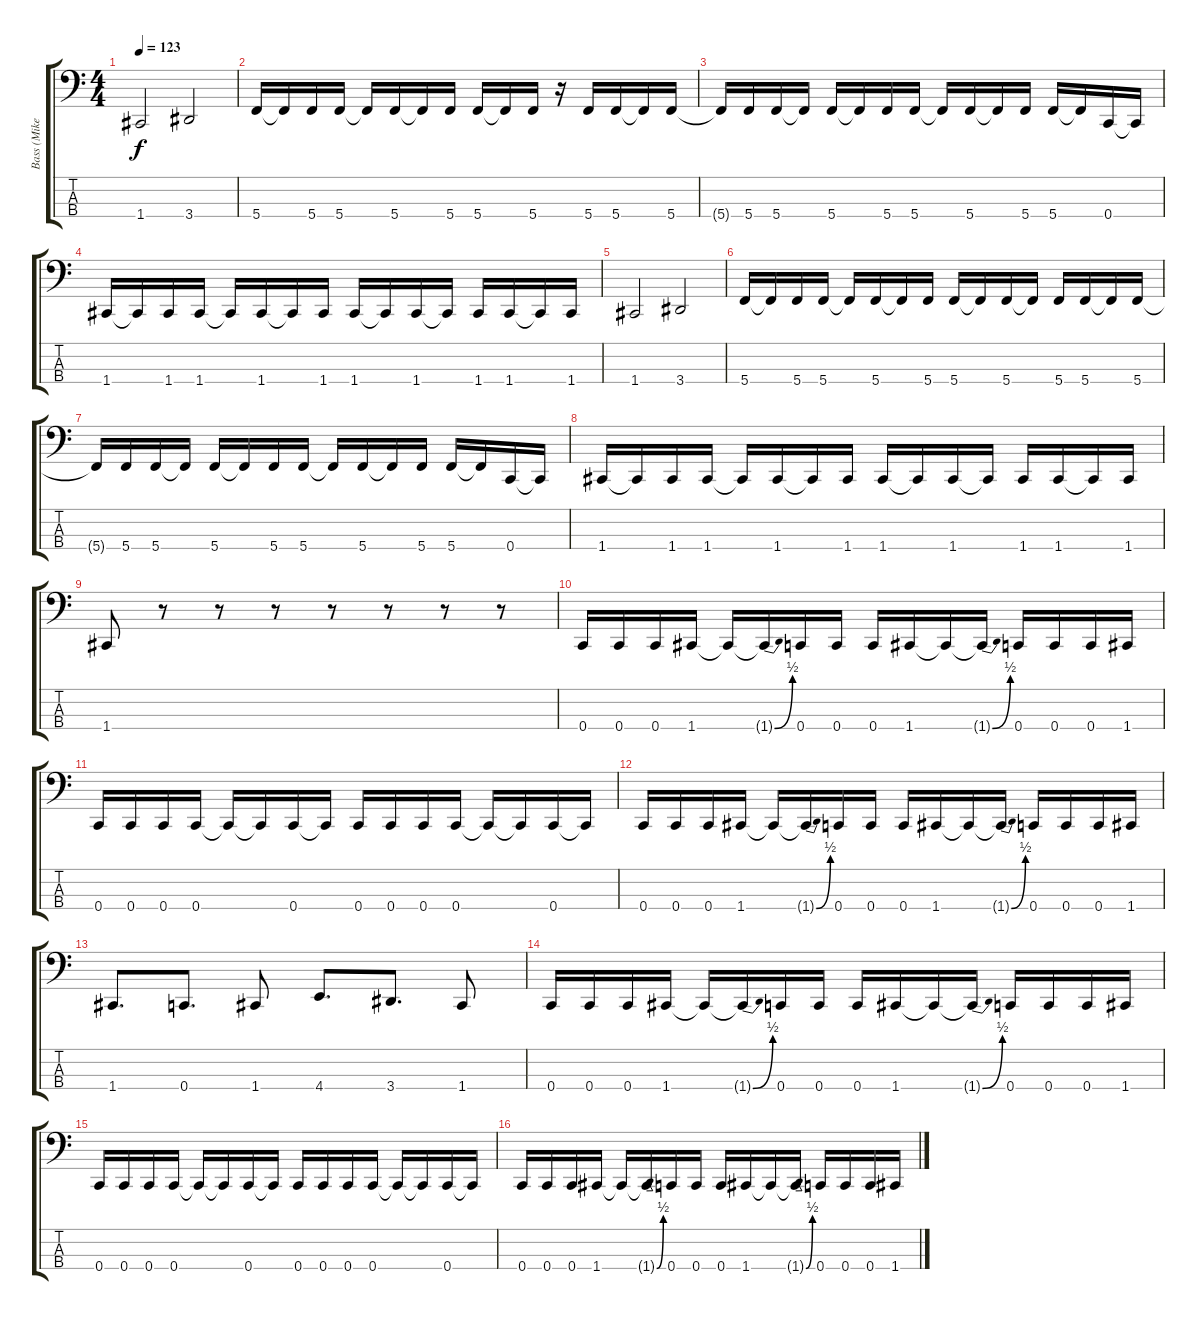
\track ("Bass (Mike)" "Bass (Mike") {instrument electricbassfinger}
\staff {score tabs}
\tuning (F2 C2 G1 C1) {hide}
\ts (4 4)
\tempo 123
\clef f4
\ks c
1.4.2{dy f} 3.4.2 |
5.4.16 5.4{t}.16 5.4.16 5.4.16 5.4{t}.16 5.4.16 5.4{t}.16 5.4.16 5.4.16 5.4{t}.16 5.4.16 r.16 5.4.16 5.4.16 5.4{t}.16 5.4.16 |
5.4{t}.16 5.4.16 5.4.16 5.4{t}.16 5.4.16 5.4{t}.16 5.4.16 5.4.16 5.4{t}.16 5.4.16 5.4{t}.16 5.4.16 5.4.16 5.4{t}.16 0.4.16 0.4{t}.16 |
1.4.16 1.4{t}.16 1.4.16 1.4.16 1.4{t}.16 1.4.16 1.4{t}.16 1.4.16 1.4.16 1.4{t}.16 1.4.16 1.4{t}.16 1.4.16 1.4.16 1.4{t}.16 1.4.16 |
1.4.2 3.4.2 |
5.4.16 5.4{t}.16 5.4.16 5.4.16 5.4{t}.16 5.4.16 5.4{t}.16 5.4.16 5.4.16 5.4{t}.16 5.4.16 5.4{t}.16 5.4.16 5.4.16 5.4{t}.16 5.4.16 |
5.4{t}.16 5.4.16 5.4.16 5.4{t}.16 5.4.16 5.4{t}.16 5.4.16 5.4.16 5.4{t}.16 5.4.16 5.4{t}.16 5.4.16 5.4.16 5.4{t}.16 0.4.16 0.4{t}.16 |
1.4.16 1.4{t}.16 1.4.16 1.4.16 1.4{t}.16 1.4.16 1.4{t}.16 1.4.16 1.4.16 1.4{t}.16 1.4.16 1.4{t}.16 1.4.16 1.4.16 1.4{t}.16 1.4.16 |
1.4.8 r.8 r.8 r.8 r.8 r.8 r.8 r.8 |
0.4.16 0.4.16 0.4.16 1.4.16 1.4{t}.16 1.4{be (bend 0 0 60 2) t}.16 0.4.16 0.4.16 0.4.16 1.4.16 1.4{t}.16 1.4{be (bend 0 0 60 2) t}.16 0.4.16 0.4.16 0.4.16 1.4.16 |
0.4.16 0.4.16 0.4.16 0.4.16 0.4{t}.16 0.4{t}.16 0.4.16 0.4{t}.16 0.4.16 0.4.16 0.4.16 0.4.16 0.4{t}.16 0.4{t}.16 0.4.16 0.4{t}.16 |
0.4.16 0.4.16 0.4.16 1.4.16 1.4{t}.16 1.4{be (bend 0 0 60 2) t}.16 0.4.16 0.4.16 0.4.16 1.4.16 1.4{t}.16 1.4{be (bend 0 0 60 2) t}.16 0.4.16 0.4.16 0.4.16 1.4.16 |
1.4.8{d} 0.4.8{d} 1.4.8 4.4.8{d} 3.4.8{d} 1.4.8 |
0.4.16 0.4.16 0.4.16 1.4.16 1.4{t}.16 1.4{be (bend 0 0 60 2) t}.16 0.4.16 0.4.16 0.4.16 1.4.16 1.4{t}.16 1.4{be (bend 0 0 60 2) t}.16 0.4.16 0.4.16 0.4.16 1.4.16 |
0.4.16 0.4.16 0.4.16 0.4.16 0.4{t}.16 0.4{t}.16 0.4.16 0.4{t}.16 0.4.16 0.4.16 0.4.16 0.4.16 0.4{t}.16 0.4{t}.16 0.4.16 0.4{t}.16 |
0.4.16 0.4.16 0.4.16 1.4.16 1.4{t}.16 1.4{be (bend 0 0 60 2) t}.16 0.4.16 0.4.16 0.4.16 1.4.16 1.4{t}.16 1.4{be (bend 0 0 60 2) t}.16 0.4.16 0.4.16 0.4.16 1.4.16
